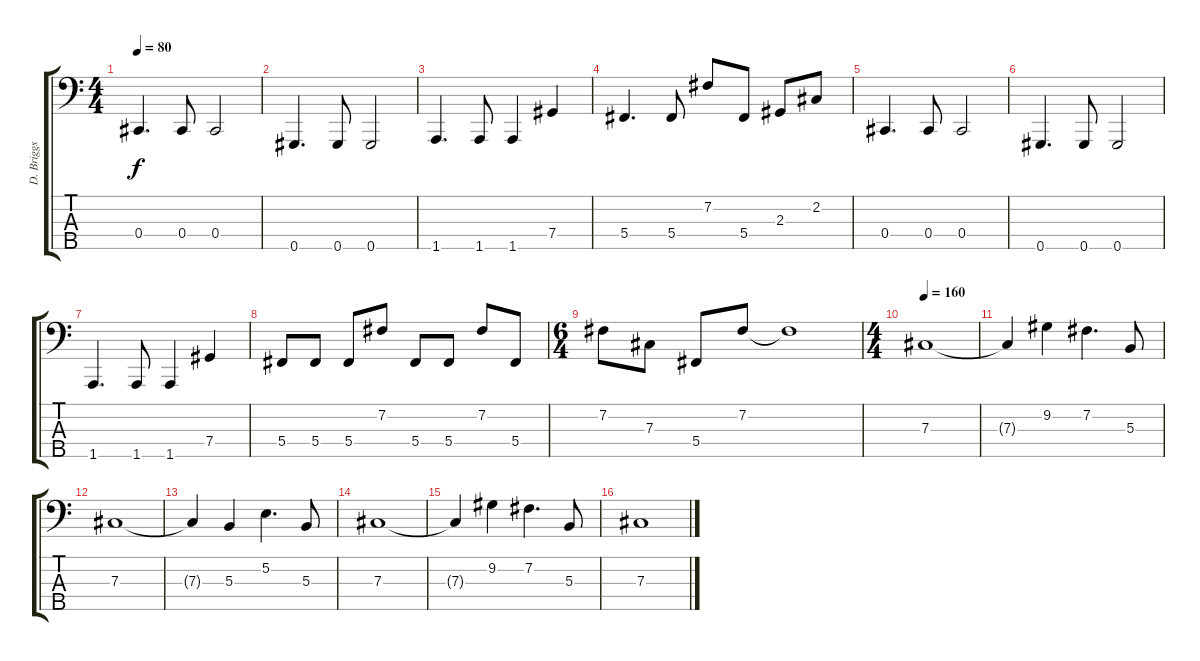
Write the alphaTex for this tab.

\track ("D. Briggs Bass" "D. Briggs ") {instrument electricbassfinger}
\staff {score tabs}
\tuning (E2 B1 Gb1 Db1 Ab0) {hide}
\ts (4 4)
\tempo 80
\clef f4
\ks c
0.4.4{d dy f} 0.4.8 0.4.2 |
0.5.4{d} 0.5.8 0.5.2 |
1.5.4{d} 1.5.8 1.5.4 7.4.4 |
5.4.4{d} 5.4.8 7.2.8 5.4.8 2.3.8 2.2.8 |
0.4.4{d} 0.4.8 0.4.2 |
0.5.4{d} 0.5.8 0.5.2 |
1.5.4{d} 1.5.8 1.5.4 7.4.4 |
5.4.8 5.4.8 5.4.8 7.2.8 5.4.8 5.4.8 7.2.8 5.4.8 |
\ts (6 4)
7.2.8 7.3.8 5.4.8 7.2.8 7.2{t}.1 |
\ts (4 4)
\tempo 160
7.3.1 |
7.3{t}.4 9.2.4 7.2.4{d} 5.3.8 |
7.3.1 |
7.3{t}.4 5.3.4 5.2.4{d} 5.3.8 |
7.3.1 |
7.3{t}.4 9.2.4 7.2.4{d} 5.3.8 |
7.3.1
